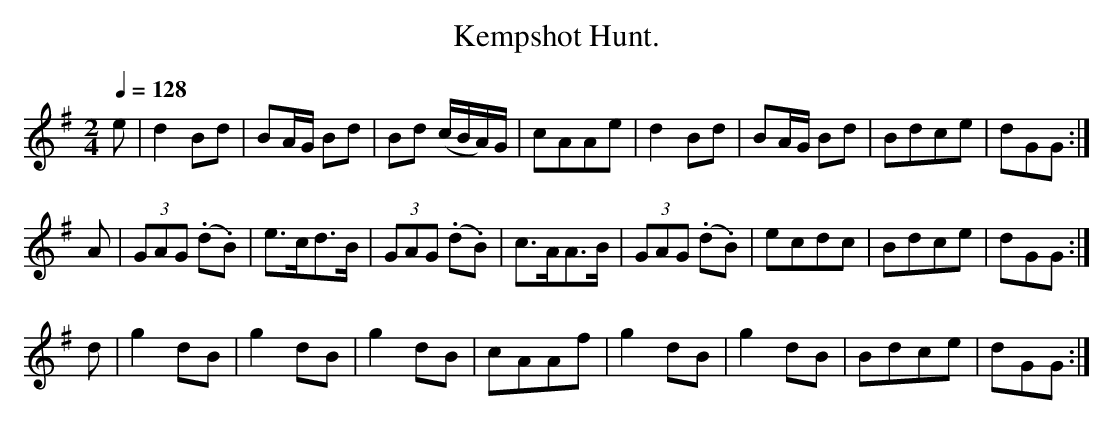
X:1
T:Kempshot Hunt.
M:2/4
L:1/8
Q:1/4=128
K:G
e|  d2    Bd  |BA/G/ Bd|  Bd   (c/B/A/)G/|cAAe |  d2    Bd  |BA/G/ Bd|Bdce|dGG:|
A|(3GAG (.d.B)|e>cd>B  |(3GAG (.d.B)     |c>AA>B|(3GAG (.d.B)|ecdc    |Bdce|dGG:|
d|  g2    dB  |g2 dB   |  g2    dB       |cAAf |  g2    dB  |g2    dB|Bdce|dGG:|
